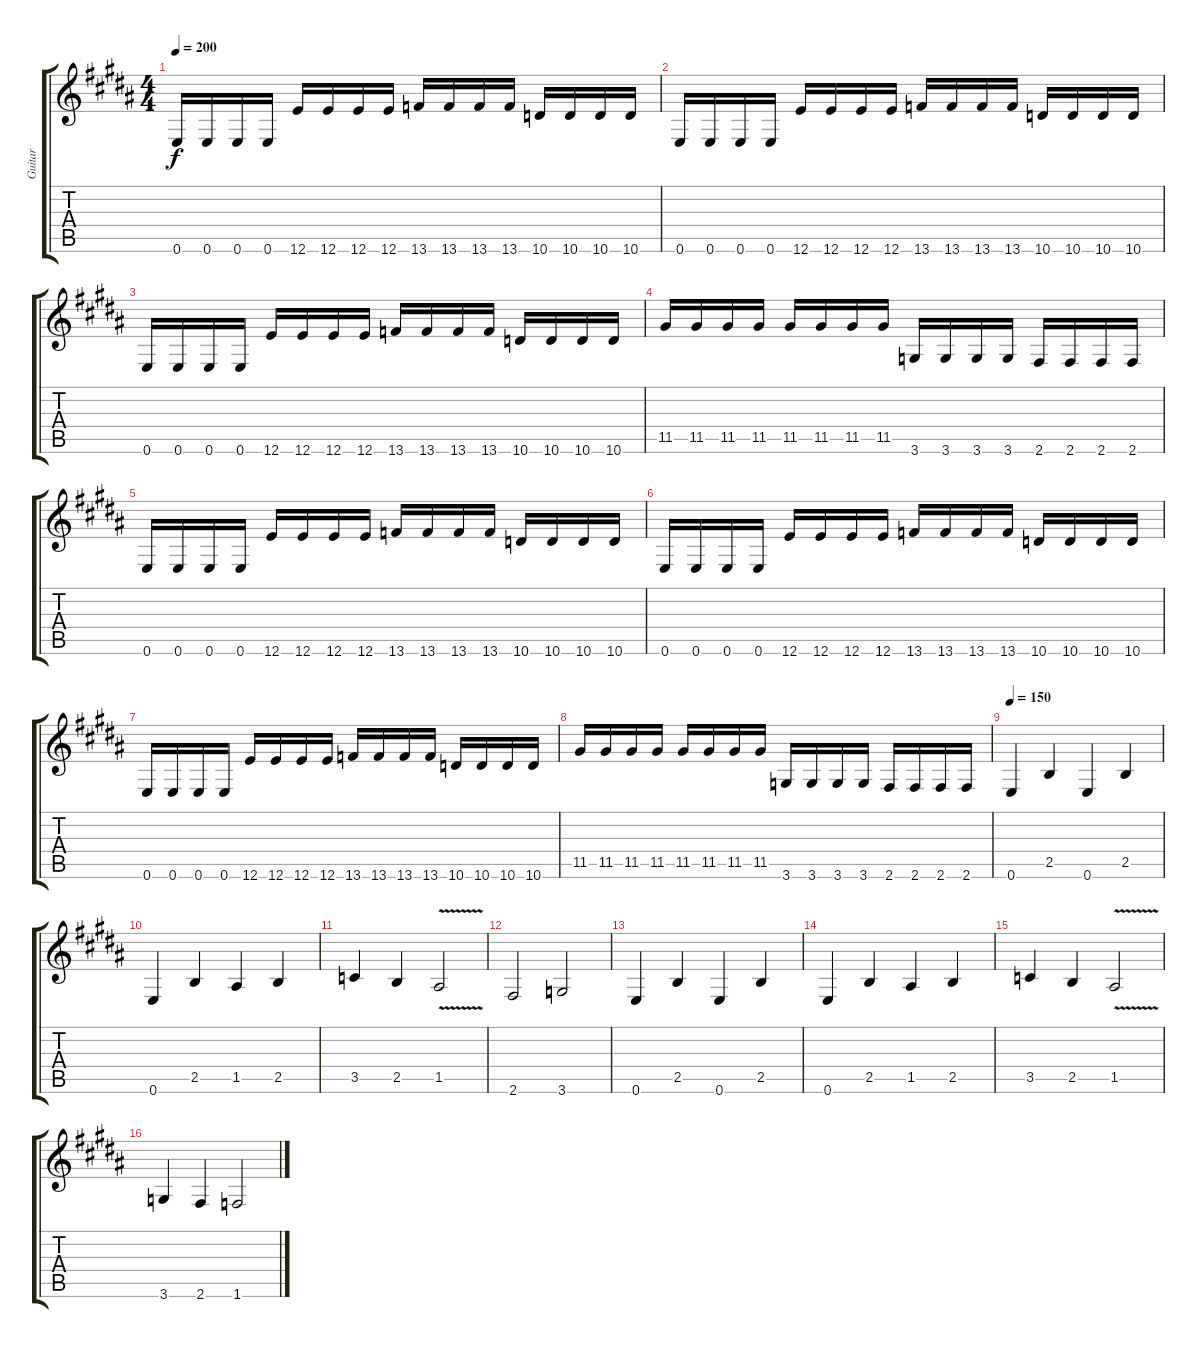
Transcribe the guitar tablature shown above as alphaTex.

\track ("Guitar" "Guitar") {instrument distortionguitar}
\staff {score tabs}
\tuning (E4 B3 G3 D3 A2 E2) {hide}
\ts (4 4)
\tempo 200
\clef g2
\ks b
0.6.16{dy f} 0.6.16 0.6.16 0.6.16 12.6.16 12.6.16 12.6.16 12.6.16 13.6.16 13.6.16 13.6.16 13.6.16 10.6.16 10.6.16 10.6.16 10.6.16 |
0.6.16 0.6.16 0.6.16 0.6.16 12.6.16 12.6.16 12.6.16 12.6.16 13.6.16 13.6.16 13.6.16 13.6.16 10.6.16 10.6.16 10.6.16 10.6.16 |
0.6.16 0.6.16 0.6.16 0.6.16 12.6.16 12.6.16 12.6.16 12.6.16 13.6.16 13.6.16 13.6.16 13.6.16 10.6.16 10.6.16 10.6.16 10.6.16 |
11.5.16 11.5.16 11.5.16 11.5.16 11.5.16 11.5.16 11.5.16 11.5.16 3.6.16 3.6.16 3.6.16 3.6.16 2.6.16 2.6.16 2.6.16 2.6.16 |
0.6.16 0.6.16 0.6.16 0.6.16 12.6.16 12.6.16 12.6.16 12.6.16 13.6.16 13.6.16 13.6.16 13.6.16 10.6.16 10.6.16 10.6.16 10.6.16 |
0.6.16 0.6.16 0.6.16 0.6.16 12.6.16 12.6.16 12.6.16 12.6.16 13.6.16 13.6.16 13.6.16 13.6.16 10.6.16 10.6.16 10.6.16 10.6.16 |
0.6.16 0.6.16 0.6.16 0.6.16 12.6.16 12.6.16 12.6.16 12.6.16 13.6.16 13.6.16 13.6.16 13.6.16 10.6.16 10.6.16 10.6.16 10.6.16 |
11.5.16 11.5.16 11.5.16 11.5.16 11.5.16 11.5.16 11.5.16 11.5.16 3.6.16 3.6.16 3.6.16 3.6.16 2.6.16 2.6.16 2.6.16 2.6.16 |
\tempo 150
0.6.4 2.5.4 0.6.4 2.5.4 |
0.6.4 2.5.4 1.5.4 2.5.4 |
3.5.4 2.5.4 1.5{v}.2 |
2.6.2 3.6.2 |
0.6.4 2.5.4 0.6.4 2.5.4 |
0.6.4 2.5.4 1.5.4 2.5.4 |
3.5.4 2.5.4 1.5{v}.2 |
3.6.4 2.6.4 1.6.2
